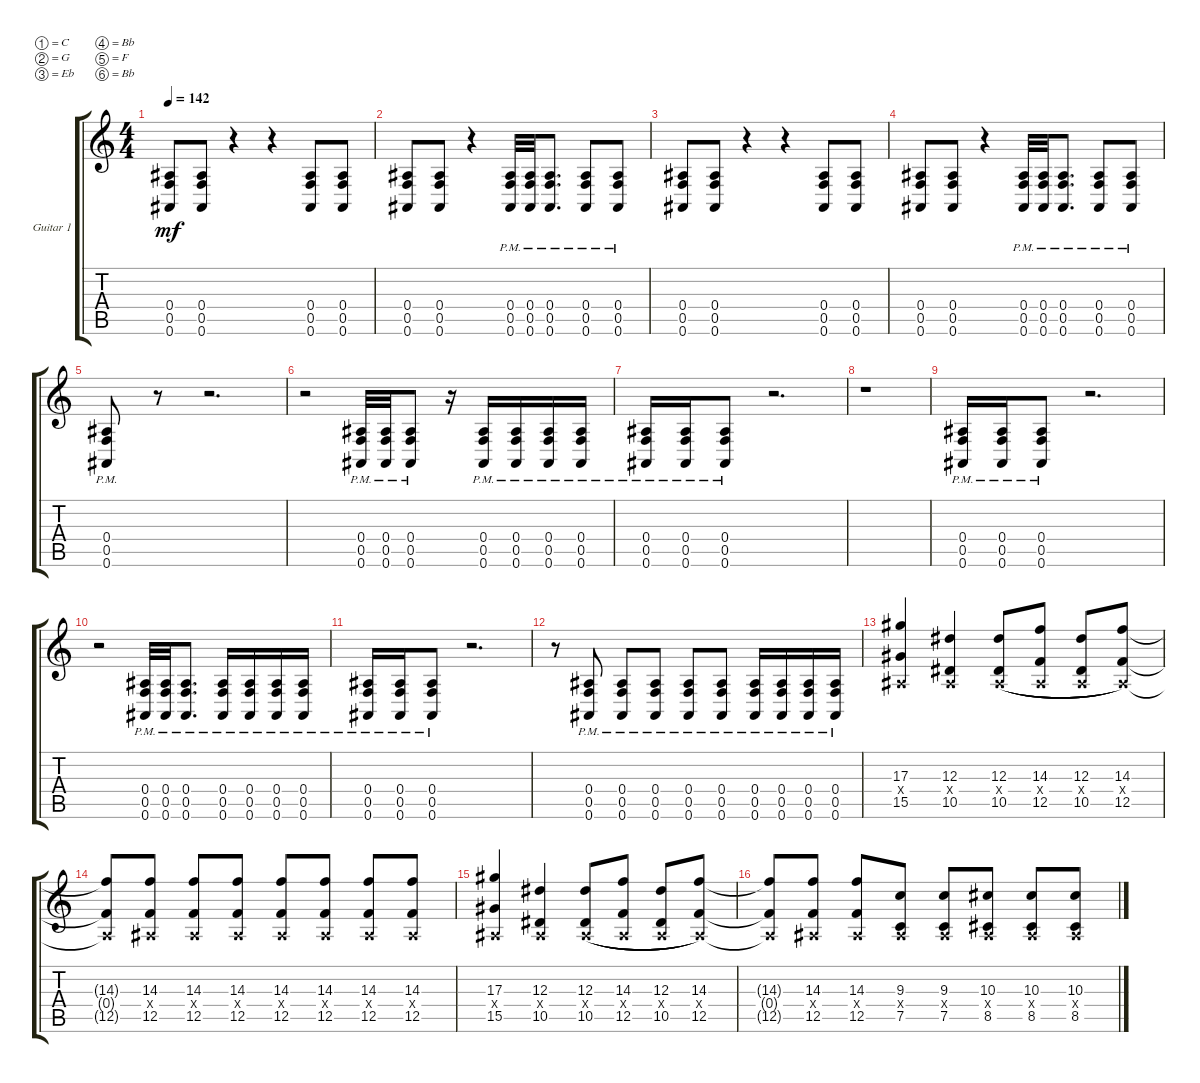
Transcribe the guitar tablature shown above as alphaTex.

\defaultSystemsLayout 4
\bracketExtendMode groupsimilarinstruments
\firstSystemTrackNameOrientation horizontal
\otherSystemsTrackNameOrientation horizontal
\track ("Guitar 1" "Guitar 1") {instrument overdrivenguitar}
\staff {score tabs}
\tuning (C4 G3 Eb3 Bb2 F2 Bb1)
\ts (4 4)
\tempo 142
\clef g2
\ks c
(0.6 0.5 0.4).8{dy mf} (0.4 0.5 0.6).8 r.4 r.4 (0.6 0.5 0.4).8 (0.4 0.5 0.6).8 |
(0.6 0.5 0.4).8 (0.4 0.5 0.6).8 r.4 (0.6{pm} 0.5{pm} 0.4{pm}).32 (0.6{pm} 0.4{pm} 0.5{pm}).32 (0.6{pm} 0.5{pm} 0.4{pm}).8{d} (0.6{pm} 0.4{pm} 0.5{pm}).8 (0.6{pm} 0.5{pm} 0.4{pm}).8 |
(0.6 0.5 0.4).8 (0.4 0.5 0.6).8 r.4 r.4 (0.6 0.5 0.4).8 (0.4 0.5 0.6).8 |
(0.6 0.5 0.4).8 (0.4 0.5 0.6).8 r.4 (0.6{pm} 0.5{pm} 0.4{pm}).32 (0.6{pm} 0.4{pm} 0.5{pm}).32 (0.6{pm} 0.5{pm} 0.4{pm}).8{d} (0.6{pm} 0.4{pm} 0.5{pm}).8 (0.6{pm} 0.5{pm} 0.4{pm}).8 |
(0.6{pm} 0.5{pm} 0.4{pm}).8 r.8 r.2{d} |
r.2 (0.6{pm} 0.5{pm} 0.4{pm}).32 (0.6{pm} 0.4{pm} 0.5{pm}).32 (0.6{pm} 0.5{pm} 0.4{pm}).8 r.16 (0.4{pm} 0.5{pm} 0.6{pm}).16 (0.4{pm} 0.5{pm} 0.6{pm}).16 (0.4{pm} 0.5{pm} 0.6{pm}).16 (0.4{pm} 0.5{pm} 0.6{pm}).16 |
(0.4{pm} 0.5{pm} 0.6{pm}).16 (0.6{pm} 0.4{pm} 0.5{pm}).16 (0.5{pm} 0.6{pm} 0.4{pm}).8 r.2{d} |
r.1 |
(0.4{pm} 0.5{pm} 0.6{pm}).16 (0.6{pm} 0.4{pm} 0.5{pm}).16 (0.5{pm} 0.6{pm} 0.4{pm}).8 r.2{d} |
r.2 (0.6{pm} 0.5{pm} 0.4{pm}).32 (0.6{pm} 0.4{pm} 0.5{pm}).32 (0.6{pm} 0.5{pm} 0.4{pm}).8{d} (0.4{pm} 0.5{pm} 0.6{pm}).16 (0.4{pm} 0.5{pm} 0.6{pm}).16 (0.4{pm} 0.5{pm} 0.6{pm}).16 (0.4{pm} 0.5{pm} 0.6{pm}).16 |
(0.4{pm} 0.5{pm} 0.6{pm}).16 (0.6{pm} 0.4{pm} 0.5{pm}).16 (0.5{pm} 0.6{pm} 0.4{pm}).8 r.2{d} |
r.8 (0.4{pm} 0.5{pm} 0.6{pm}).8 (0.4{pm} 0.5{pm} 0.6{pm}).8 (0.4{pm} 0.5{pm} 0.6{pm}).8 (0.4{pm} 0.5{pm} 0.6{pm}).8 (0.4{pm} 0.5{pm} 0.6{pm}).8 (0.4{pm} 0.5{pm} 0.6{pm}).16 (0.4{pm} 0.5{pm} 0.6{pm}).16 (0.4{pm} 0.5{pm} 0.6{pm}).16 (0.4{pm} 0.5{pm} 0.6{pm}).16 |
(17.3 15.5 0.4{x}).4 (12.3 10.5 0.4{x}).4 (12.3 10.5 0.4{x}).8{legatoorigin} (12.5 14.3 0.4{x}).8{legatoorigin} (10.5 12.3 0.4{x}).8{legatoorigin} (14.3 12.5 0.4{x}).8 |
(12.5{t} 14.3{t} 0.4{x t}).8 (14.3 12.5 0.4{x}).8 (12.5 14.3 0.4{x}).8 (14.3 12.5 0.4{x}).8 (12.5 14.3 0.4{x}).8 (12.5 14.3 0.4{x}).8 (12.5 14.3 0.4{x}).8 (12.5 14.3 0.4{x}).8 |
(17.3 15.5 0.4{x}).4 (12.3 10.5 0.4{x}).4 (12.3 10.5 0.4{x}).8{legatoorigin} (12.5 14.3 0.4{x}).8{legatoorigin} (10.5 12.3 0.4{x}).8{legatoorigin} (14.3 12.5 0.4{x}).8 |
(12.5{t} 14.3{t} 0.4{x t}).8 (14.3 12.5 0.4{x}).8 (12.5 14.3 0.4{x}).8 (9.3 7.5 0.4{x}).8 (9.3 7.5 0.4{x}).8 (8.5 10.3 0.4{x}).8 (8.5 10.3 0.4{x}).8 (10.3 8.5 0.4{x}).8
